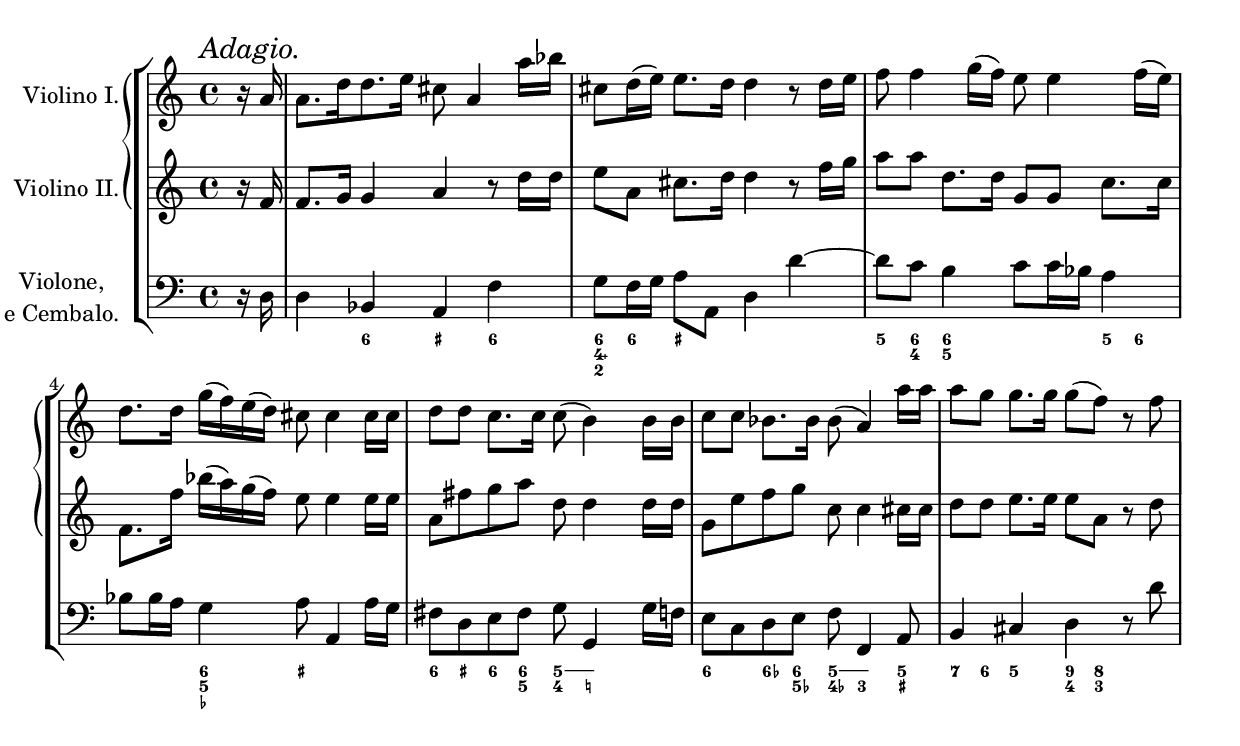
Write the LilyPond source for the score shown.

\version "2.19.56"

\header {
  lsrtags = "headword"

  texidoc = "
Figured bass headword

"
  doctitle = "Figured bass headword"
} % begin verbatim

% NR 2.7.3 Figured bass

% Arcangelo Corelli, 12 Sonate da Camera, Op. 2
% Sonata II, Allemanda
% measures 1 - 88
% Coded by Neil Puttock; modified by Carl Sorensen

extendOn = \bassFigureExtendersOn
extendOff = \bassFigureExtendersOff

\score {
  \new StaffGroup <<
    \new GrandStaff <<
      \new Staff = "violinoI" \with { instrumentName = "Violino I." }

    {
      \time 4/4
      \mark \markup { \italic Adagio. }
      \partial 8 r16 a'16 |
      a'8. [ d''16 d''8.  e''16 ] cis''8 a'4 a''16 bes''16 |
      cis''8 d''16 ( e'' ) e''8.  d''16 d''4 r8 d''16 e''16 |
      f''8 f''4 g''16 ( f''16 ) e''8 e''4 f''16 ( e''16 ) |
      d''8.  d''16 g''16 ( f''16 ) e''16 ( d''16 ) cis''8
      cis''4 cis''16 cis''16 |
      d''8 d''8 c''8.  c''16 c''8 ( b'4 ) b'16 b'16 |
      c''8 c''8 bes'8.  bes'16 bes'8 ( a'4 ) a''16 a''16 |
      a''8 g''8 g''8.  g''16 g''8 ( f''8 ) r8 f''8 |
    }

      \new Staff = "violinoII" \with { instrumentName = "Violino II." }

    {
      \time 4/4
      \partial 8 r16 f'16 |
      f'8.  g'16 g'4 a'4 r8 d''16 d''16 |
      e''8 a'8 cis''8.  d''16 d''4 r8 f''16 g''16 |
      a''8 a''8 d''8.  d''16 g'8 g'8 c''8.  c''16 |
      f'8.  f''16 bes''16 ( a''16 ) g''16 ( f''16 ) e''8 e''4 e''16 e''16 |
      a'8 fis''8 g''8 a''8 d''8 d''4 d''16 d''16 |
      g'8 e''8 f''8 g''8 c''8 c''4 cis''16 cis''16 |
      d''8 d''8 e''8.  e''16 e''8 a'8 r8 d''8 |
    }

    >>

    \new Staff = "violone" \with {
      instrumentName = \markup {
        \center-column { Violone, \line { e Cembalo. } }
      }
    }

    {
      \time 4/4
      \clef bass
      \partial 8 r16 d16 |
      d4 bes,4 a,4 f4 |
      g8 f16 g16 a8 a,8 d4 d'4 ~ |
      d'8 c'8 b4 c'8 c'16 bes16 a4 |
      bes8 bes16 a16 g4 a8 a,4 a16 g16 |
      fis8 d8 e8 fis8 g8 g,4 g16 f16 |
      e8 c8 d8 e8 f8 f,4 a,8 |
      b,4 cis4 d4 r8 d'8 |

    }

    \new FiguredBass \figuremode {
      \set figuredBassAlterationDirection = #RIGHT
      \set figuredBassPlusDirection = #RIGHT
      \override BassFigureAlignment.stacking-dir = #DOWN
      s8 |
      s4 <6>4 <_+>4 <6>4 |
      <6 4\+ 2>8 <6>8 <_+> s8 s2 |
      <5>8 <6 4>8 <6 5>4 s4 <5>8 <6>8 |
      s4 <6 5 _-> <_+>2 |
      <6>8 <_+>8 <6>8 <6 5>8 <5 4>8 \extendOn <5 _!>8 \extendOff s4 |
      <6>4 <6->8 <6 5->8 <5 4->8 \extendOn <5 3>4 \extendOff <5 _+>8 |
      <7>8 <6>8 <5>4 <9 4>8 <8 3>8 s4 |
    }
  >>

  \layout {
    \context {
      \Score
      \override RehearsalMark.break-align-symbols = #'(time-signature)
      \override RehearsalMark.self-alignment-X = #LEFT
      \override TimeSignature.break-align-anchor-alignment = #LEFT
    }
  }
}
